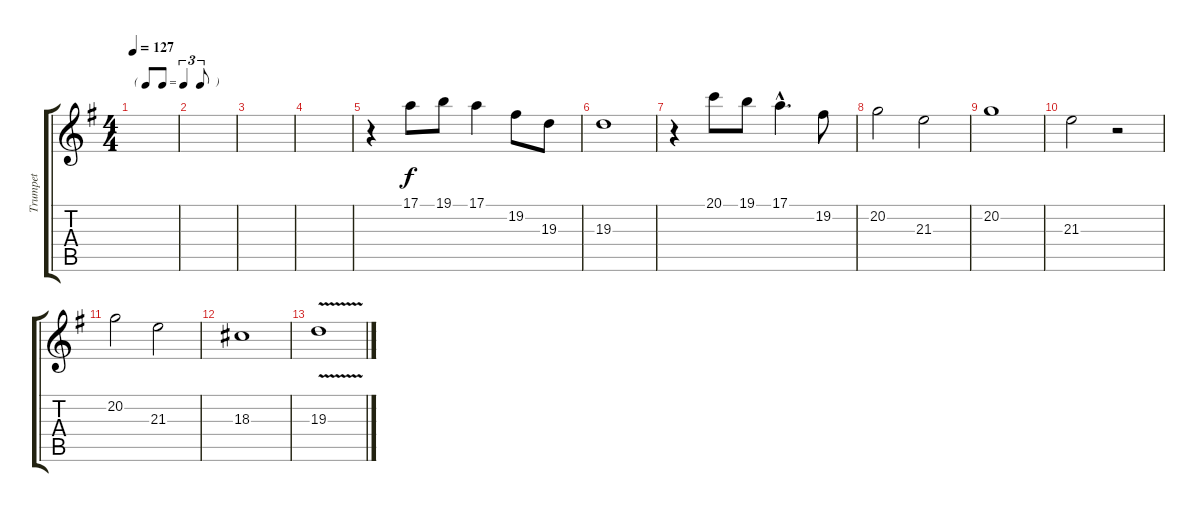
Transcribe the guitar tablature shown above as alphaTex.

\track ("Trumpet" "Trumpet") {instrument trumpet}
\staff {score tabs}
\tuning (E4 B3 G3 D3 A2 E2) {hide}
\ts (4 4)
\tf triplet8th
\tempo 127
\clef g2
\ks g
|
|
|
|
r.4 17.1.8 19.1.8 17.1.4 19.2.8 19.3.8 |
19.3.1 |
r.4 20.1.8 19.1.8 17.1{hac}.4{d} 19.2.8 |
20.2.2 21.3.2 |
20.2.1 |
21.3.2 r.2 |
20.2.2 21.3.2 |
18.3.1 |
19.3{v}.1
